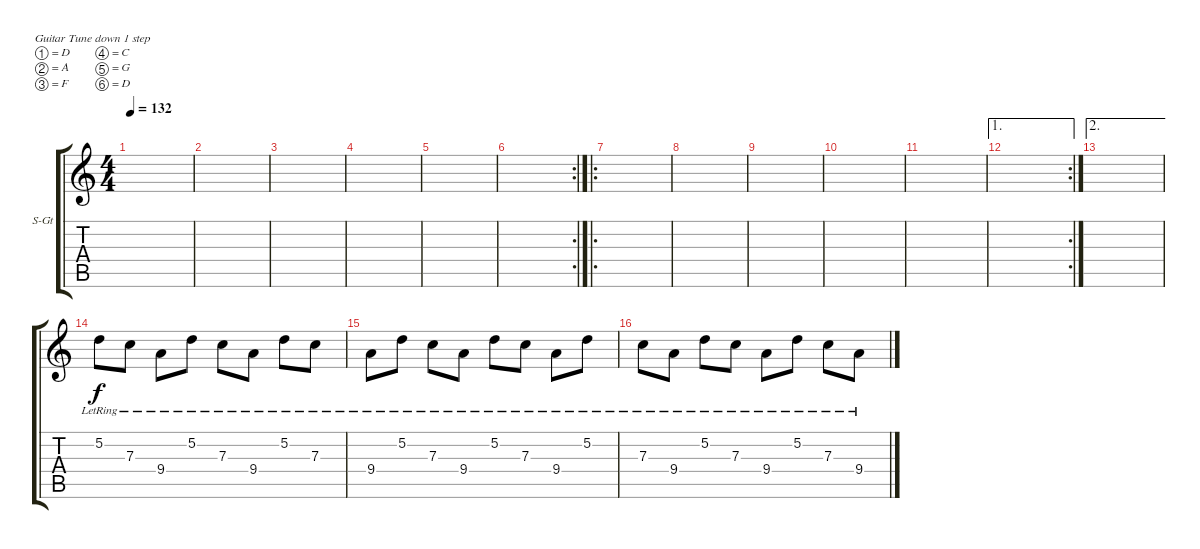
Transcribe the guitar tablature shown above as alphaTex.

\defaultSystemsLayout 4
\bracketExtendMode groupsimilarinstruments
\firstSystemTrackNameOrientation horizontal
\otherSystemsTrackNameOrientation horizontal
\track ("Steel Guitar" "S-Gt") {instrument acousticguitarsteel}
\staff {score tabs}
\tuning (D4 A3 F3 C3 G2 D2)
\ts (4 4)
\tempo 132
\clef g2
\ks c
|
|
|
|
|
\rc 2
|
\ro
|
|
|
|
|
\ae 1
\rc 2
|
\ae 2
|
5.2{lr}.8 7.3{lr}.8 9.4{lr}.8 5.2{lr}.8 7.3{lr}.8 9.4{lr}.8 5.2{lr}.8 7.3{lr}.8 |
9.4{lr}.8 5.2{lr}.8 7.3{lr}.8 9.4{lr}.8 5.2{lr}.8 7.3{lr}.8 9.4{lr}.8 5.2{lr}.8 |
7.3{lr}.8 9.4{lr}.8 5.2{lr}.8 7.3{lr}.8 9.4{lr}.8 5.2{lr}.8 7.3{lr}.8 9.4{lr}.8
